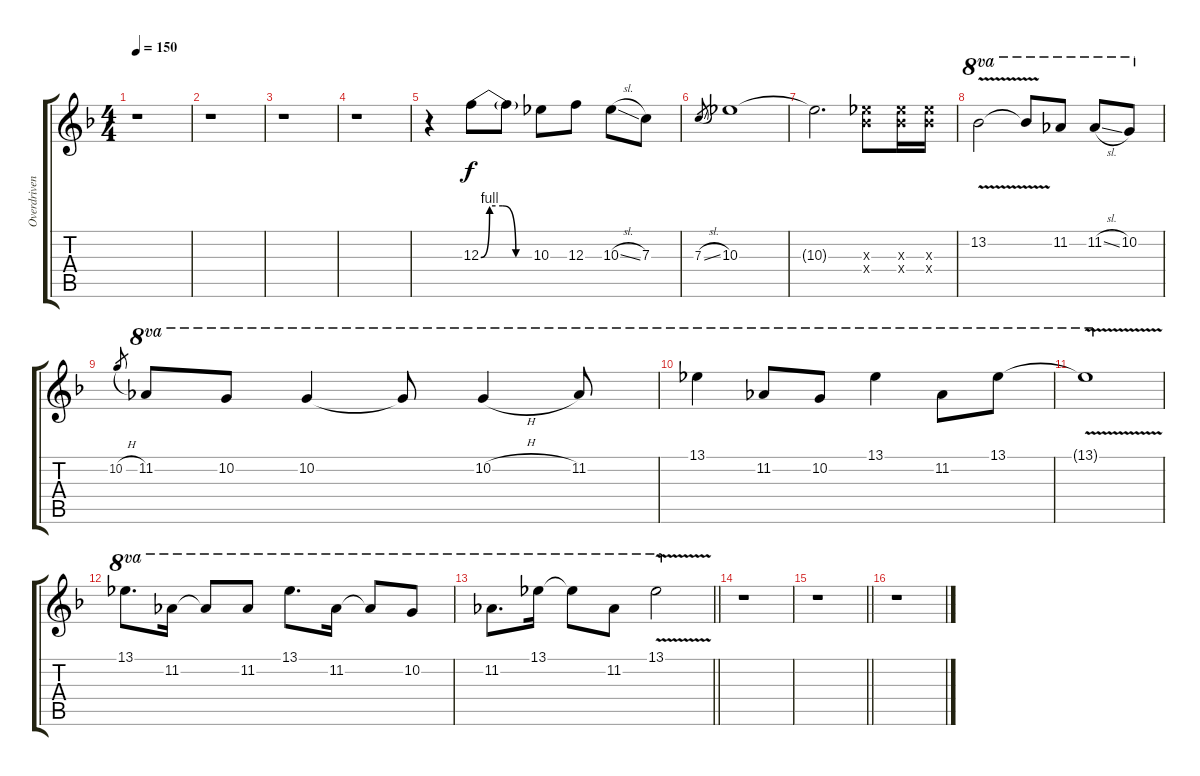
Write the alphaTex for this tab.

\track ("Overdriven" "Overdriven") {instrument overdrivenguitar}
\staff {score tabs}
\tuning (D4 A3 F3 C3 G2 C2) {hide}
\ts (4 4)
\tempo 150
\clef g2
\ks f
r.1{dy f} |
r.1 |
r.1 |
r.1 |
r.4 12.3{be (custom 0 0 10 4 25 4 40 0 60 0)}.8 12.3{t}.8 10.3.8 12.3.8 10.3{sl}.8 7.3.8 |
7.3{sl}.8{gr} 10.3.1 |
10.3{t}.2{d} (10.3{x} 10.4{x}).8 (10.3{x} 10.4{x}).16 (10.3{x} 10.4{x}).16 |
13.2{v}.2{ot 8va} 13.2{t}.8{ot 8va} 11.2.8{ot 8va} 11.2{sl}.8{ot 8va} 10.2.8{ot 8va} |
10.2{h}.8{gr} 11.2.8{ot 8va} 10.2.8{ot 8va} 10.2.4{ot 8va} 10.2{t}.8{ot 8va} 10.2{h}.4{ot 8va} 11.2.8{ot 8va} |
13.1.4{ot 8va} 11.2.8{ot 8va} 10.2.8{ot 8va} 13.1.4{ot 8va} 11.2.8{ot 8va} 13.1.8{ot 8va} |
13.1{v t}.1{ot 8va} |
13.1.8{d ot 8va} 11.2.16{ot 8va} 11.2{t}.8{ot 8va} 11.2.8{ot 8va} 13.1.8{d ot 8va} 11.2.16{ot 8va} 11.2{t}.8{ot 8va} 10.2.8{ot 8va} |
\barLineRight lightlight
11.2.8{d ot 8va} 13.1.16{ot 8va} 13.1{t}.8{ot 8va} 11.2.8{ot 8va} 13.1{v}.2{ot 8va} |
\section ("" " ")
r.1 |
\barLineRight lightlight
r.1 |
r.1
